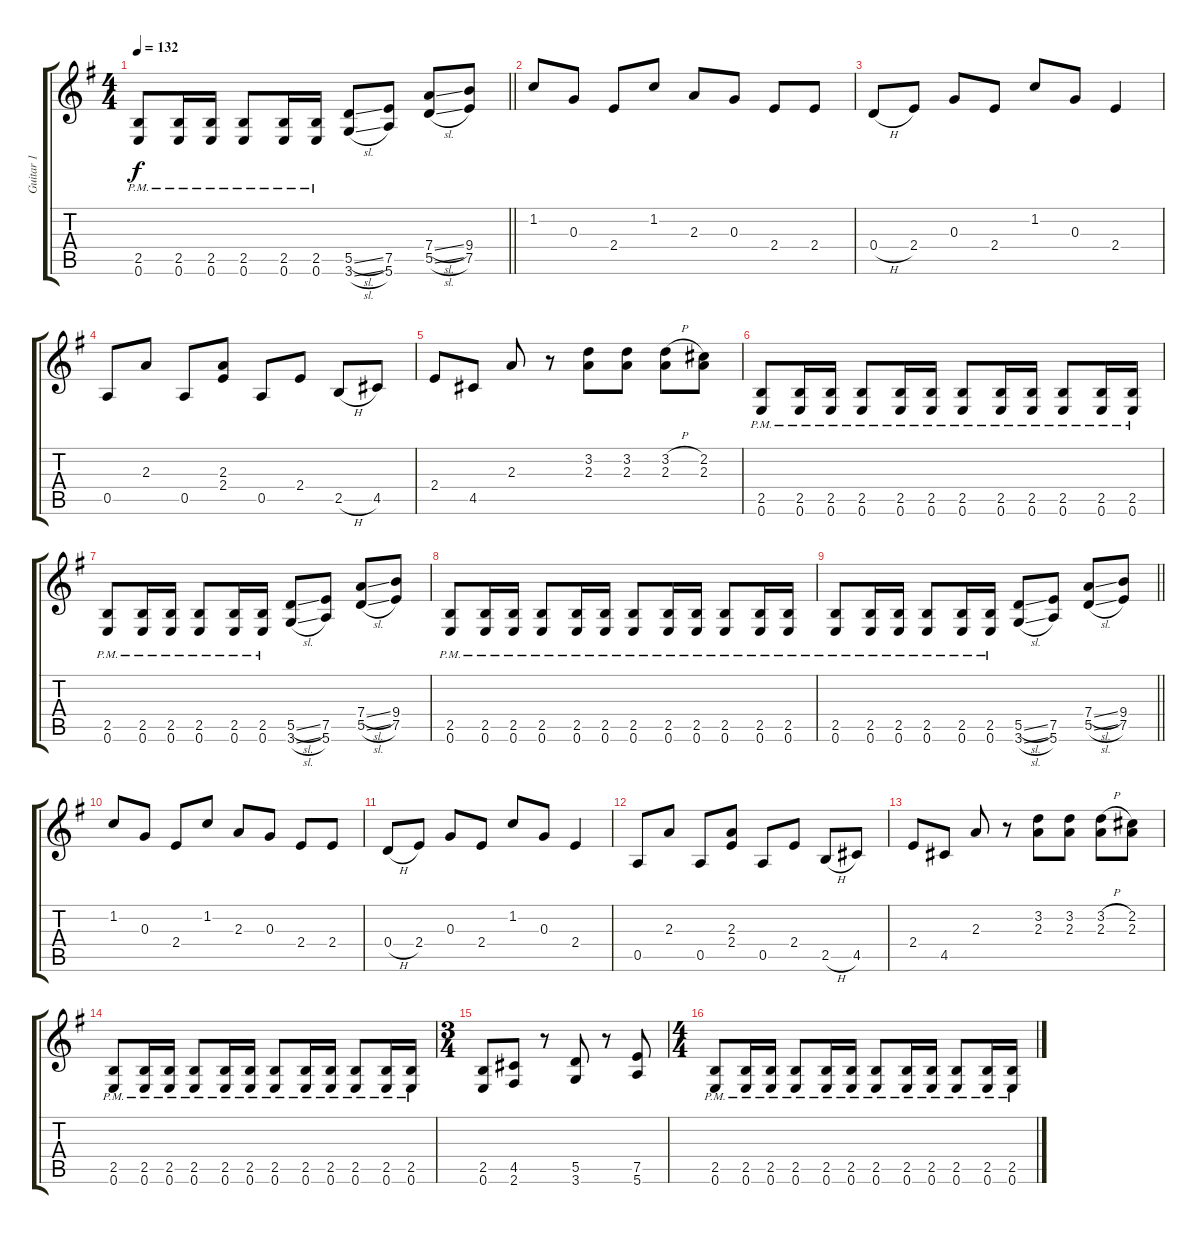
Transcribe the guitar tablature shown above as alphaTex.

\track ("Guitar 1" "Guitar 1") {instrument distortionguitar}
\staff {score tabs}
\tuning (E4 B3 G3 D3 A2 E2) {hide}
\ts (4 4)
\tempo 132
\clef g2
\barLineRight lightlight
\ks g
(2.5{pm} 0.6{pm}).8{dy f} (2.5{pm} 0.6{pm}).16 (2.5{pm} 0.6{pm}).16 (2.5{pm} 0.6{pm}).8 (2.5{pm} 0.6{pm}).16 (2.5{pm} 0.6{pm}).16 (5.5{sl} 3.6{sl}).8 (7.5 5.6).8 (7.4{sl} 5.5{sl}).8 (9.4 7.5).8 |
1.2.8 0.3.8 2.4.8 1.2.8 2.3.8 0.3.8 2.4.8 2.4.8 |
0.4{h}.8 2.4.8 0.3.8 2.4.8 1.2.8 0.3.8 2.4.4 |
0.5.8 2.3.8 0.5.8 (2.3 2.4).8 0.5.8 2.4.8 2.5{h}.8 4.5.8 |
2.4.8 4.5.8 2.3.8 r.8 (3.2 2.3).8 (3.2 2.3).8 (3.2{h} 2.3).8 (2.2 2.3).8 |
(2.5{pm} 0.6{pm}).8 (2.5{pm} 0.6{pm}).16 (2.5{pm} 0.6{pm}).16 (2.5{pm} 0.6{pm}).8 (2.5{pm} 0.6{pm}).16 (2.5{pm} 0.6{pm}).16 (2.5{pm} 0.6{pm}).8 (2.5{pm} 0.6{pm}).16 (2.5{pm} 0.6{pm}).16 (2.5{pm} 0.6{pm}).8 (2.5{pm} 0.6{pm}).16 (2.5{pm} 0.6{pm}).16 |
(2.5{pm} 0.6{pm}).8 (2.5{pm} 0.6{pm}).16 (2.5{pm} 0.6{pm}).16 (2.5{pm} 0.6{pm}).8 (2.5{pm} 0.6{pm}).16 (2.5{pm} 0.6{pm}).16 (5.5{sl} 3.6{sl}).8 (7.5 5.6).8 (7.4{sl} 5.5{sl}).8 (9.4 7.5).8 |
(2.5{pm} 0.6{pm}).8 (2.5{pm} 0.6{pm}).16 (2.5{pm} 0.6{pm}).16 (2.5{pm} 0.6{pm}).8 (2.5{pm} 0.6{pm}).16 (2.5{pm} 0.6{pm}).16 (2.5{pm} 0.6{pm}).8 (2.5{pm} 0.6{pm}).16 (2.5{pm} 0.6{pm}).16 (2.5{pm} 0.6{pm}).8 (2.5{pm} 0.6{pm}).16 (2.5{pm} 0.6{pm}).16 |
\barLineRight lightlight
(2.5{pm} 0.6{pm}).8 (2.5{pm} 0.6{pm}).16 (2.5{pm} 0.6{pm}).16 (2.5{pm} 0.6{pm}).8 (2.5{pm} 0.6{pm}).16 (2.5{pm} 0.6{pm}).16 (5.5{sl} 3.6{sl}).8 (7.5 5.6).8 (7.4{sl} 5.5{sl}).8 (9.4 7.5).8 |
1.2.8 0.3.8 2.4.8 1.2.8 2.3.8 0.3.8 2.4.8 2.4.8 |
0.4{h}.8 2.4.8 0.3.8 2.4.8 1.2.8 0.3.8 2.4.4 |
0.5.8 2.3.8 0.5.8 (2.3 2.4).8 0.5.8 2.4.8 2.5{h}.8 4.5.8 |
2.4.8 4.5.8 2.3.8 r.8 (3.2 2.3).8 (3.2 2.3).8 (3.2{h} 2.3).8 (2.2 2.3).8 |
(2.5{pm} 0.6{pm}).8 (2.5{pm} 0.6{pm}).16 (2.5{pm} 0.6{pm}).16 (2.5{pm} 0.6{pm}).8 (2.5{pm} 0.6{pm}).16 (2.5{pm} 0.6{pm}).16 (2.5{pm} 0.6{pm}).8 (2.5{pm} 0.6{pm}).16 (2.5{pm} 0.6{pm}).16 (2.5{pm} 0.6{pm}).8 (2.5{pm} 0.6{pm}).16 (2.5{pm} 0.6{pm}).16 |
\ts (3 4)
(2.5 0.6).8 (4.5 2.6).8 r.8 (5.5 3.6).8 r.8 (7.5 5.6).8 |
\ts (4 4)
(2.5{pm} 0.6{pm}).8 (2.5{pm} 0.6{pm}).16 (2.5{pm} 0.6{pm}).16 (2.5{pm} 0.6{pm}).8 (2.5{pm} 0.6{pm}).16 (2.5{pm} 0.6{pm}).16 (2.5{pm} 0.6{pm}).8 (2.5{pm} 0.6{pm}).16 (2.5{pm} 0.6{pm}).16 (2.5{pm} 0.6{pm}).8 (2.5{pm} 0.6{pm}).16 (2.5{pm} 0.6{pm}).16
